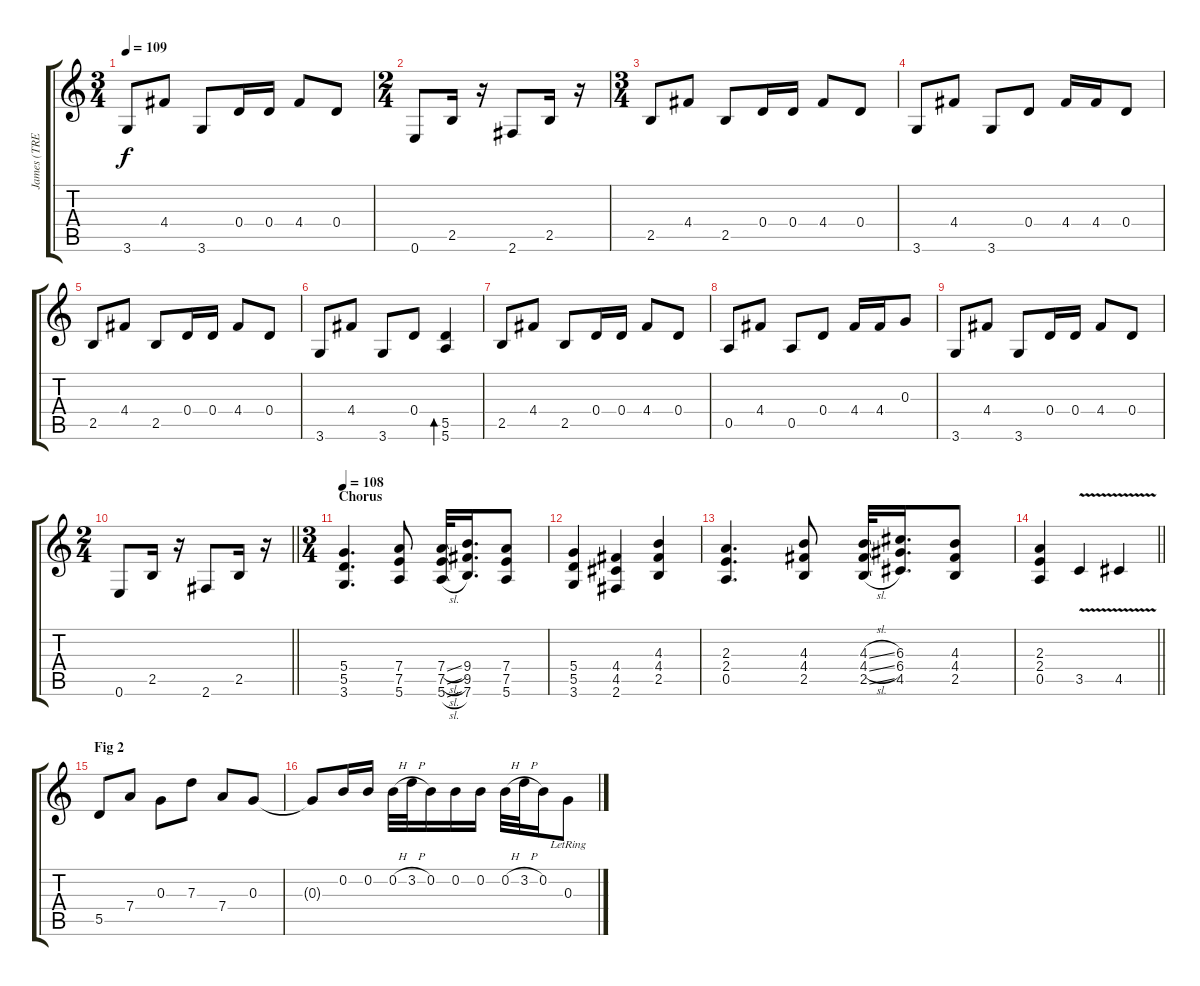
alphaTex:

\track ("James (TREBBLE)" "James (TRE") {instrument electricguitarclean}
\staff {score tabs}
\tuning (E4 B3 G3 D3 A2 E2) {hide}
\ts (3 4)
\tempo 109
\clef g2
\ks c
3.6.8{dy f} 4.4.8 3.6.8 0.4.16 0.4.16 4.4.8 0.4.8 |
\ts (2 4)
0.6.8 2.5.16 r.16 2.6.8 2.5.16 r.16 |
\ts (3 4)
2.5.8 4.4.8 2.5.8 0.4.16 0.4.16 4.4.8 0.4.8 |
3.6.8 4.4.8 3.6.8 0.4.8 4.4.16 4.4.16 0.4.8 |
2.5.8 4.4.8 2.5.8 0.4.16 0.4.16 4.4.8 0.4.8 |
3.6.8 4.4.8 3.6.8 0.4.8 (5.5 5.6).4{bd 240} |
2.5.8 4.4.8 2.5.8 0.4.16 0.4.16 4.4.8 0.4.8 |
0.5.8 4.4.8 0.5.8 0.4.8 4.4.16 4.4.16 0.3.8 |
3.6.8 4.4.8 3.6.8 0.4.16 0.4.16 4.4.8 0.4.8 |
\ts (2 4)
\barLineRight lightlight
0.6.8 2.5.16 r.16 2.6.8 2.5.16 r.16 |
\ts (3 4)
\section ("" "Chorus")
\tempo 108
(5.4 5.5 3.6).4{d instrument overdrivenguitar} (7.4 7.5 5.6).8 (7.4{sl} 7.5{sl} 5.6{sl}).32 (9.4 9.5 7.6).16{d} (7.4 7.5 5.6).8 |
(5.4 5.5 3.6).4 (4.4 4.5 2.6).4 (4.3 4.4 2.5).4 |
(2.3 2.4 0.5).4{d} (4.3 4.4 2.5).8 (4.3{sl} 4.4{sl} 2.5{sl}).32 (6.3 6.4 4.5).16{d} (4.3 4.4 2.5).8 |
\barLineRight lightlight
(2.3 2.4 0.5).4 3.5{v}.4 4.5{v}.4 |
\section ("" "Fig 2")
5.5.8 7.4.8{instrument electricguitarclean} 0.3.8 7.3.8 7.4.8 0.3.8 |
0.3{t}.8 0.2.16 0.2.16 0.2{h}.32 3.2{h}.32 0.2.16 0.2.16 0.2.16 0.2{h}.32 3.2{h}.32 0.2.16 0.3{lr}.8
